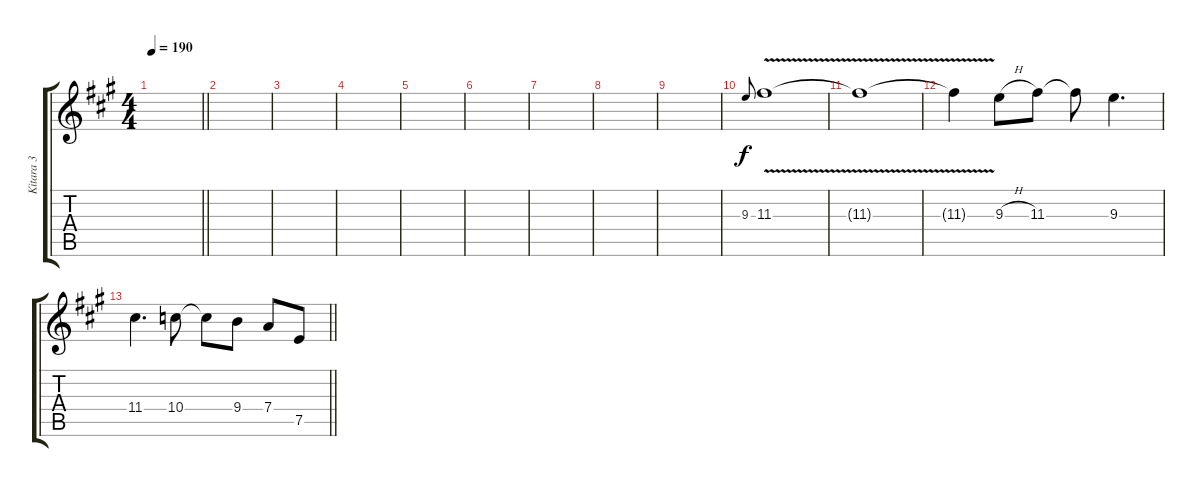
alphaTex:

\track ("Kitara 3" "Kitara 3") {instrument overdrivenguitar}
\staff {score tabs}
\tuning (E4 B3 G3 D3 A2 E2) {hide}
\ts (4 4)
\tempo 190
\clef g2
\barLineRight lightlight
\ks a
|
|
|
|
|
|
|
|
|
9.3.8{gr onbeat} 11.3{v}.1{balance 14 instrument overdrivenguitar} |
11.3{v t}.1 |
11.3{t}.4 9.3{h}.8 11.3.8 11.3{t}.8 9.3.4{d} |
\barLineRight lightlight
11.4.4{d} 10.4.8 10.4{t}.8 9.4.8 7.4.8 7.5.8
